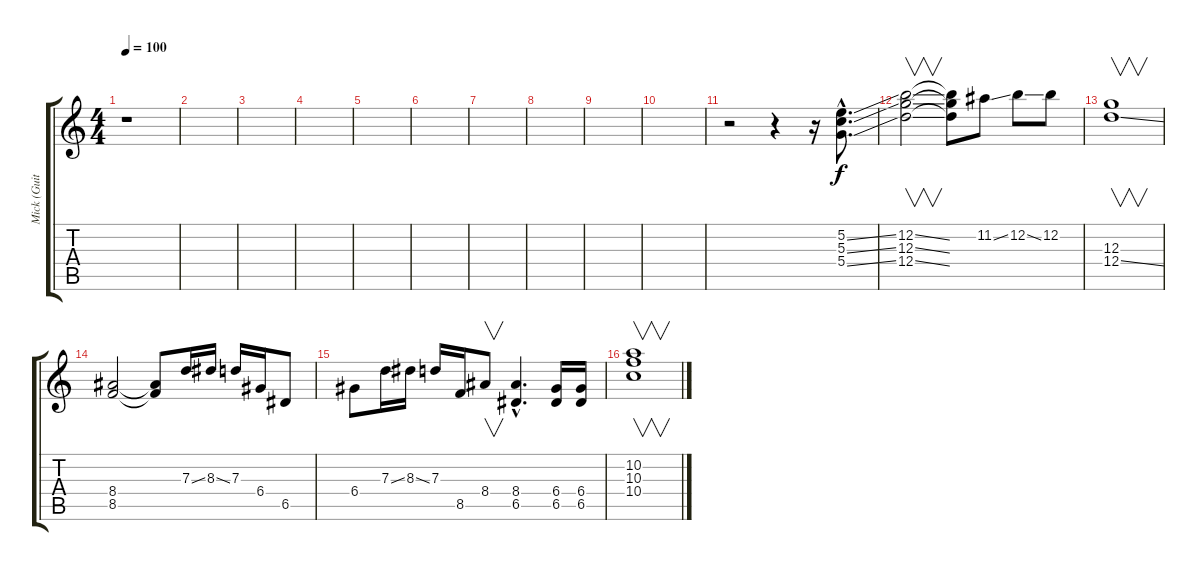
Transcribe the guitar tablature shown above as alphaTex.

\track ("Mick (Guitar2)" "Mick (Guit") {instrument distortionguitar}
\staff {score tabs}
\tuning (E4 B3 G3 D3 A2 E2) {hide}
\ts (4 4)
\tempo 100
\clef g2
\ks c
r.1{dy f} |
|
|
|
|
|
|
|
|
|
r.2 r.4 r.16 (5.2{ss hac} 5.3{ss hac} 5.4{ss hac}).8{d} |
(12.2{ss} 12.3{ss} 12.4{ss}).2{v} (12.2{t} 12.3{t} 12.4{t}).8 11.2{ss}.8 12.2{ss}.8 12.2.8 |
(12.3 12.4{ss}).1{v} |
(8.4 8.5).2 (8.4{t} 8.5{t}).8 7.3{ss}.16 8.3{ss}.16 7.3.16 6.4.16 6.5.8 |
6.4.8 7.3{ss}.16 8.3{ss}.16 7.3.16 8.5.16 8.4.8{v} (8.4{hac} 6.5{hac}).4{d} (6.4 6.5).16 (6.4 6.5).16 |
(10.2 10.3 10.4).1{v}
